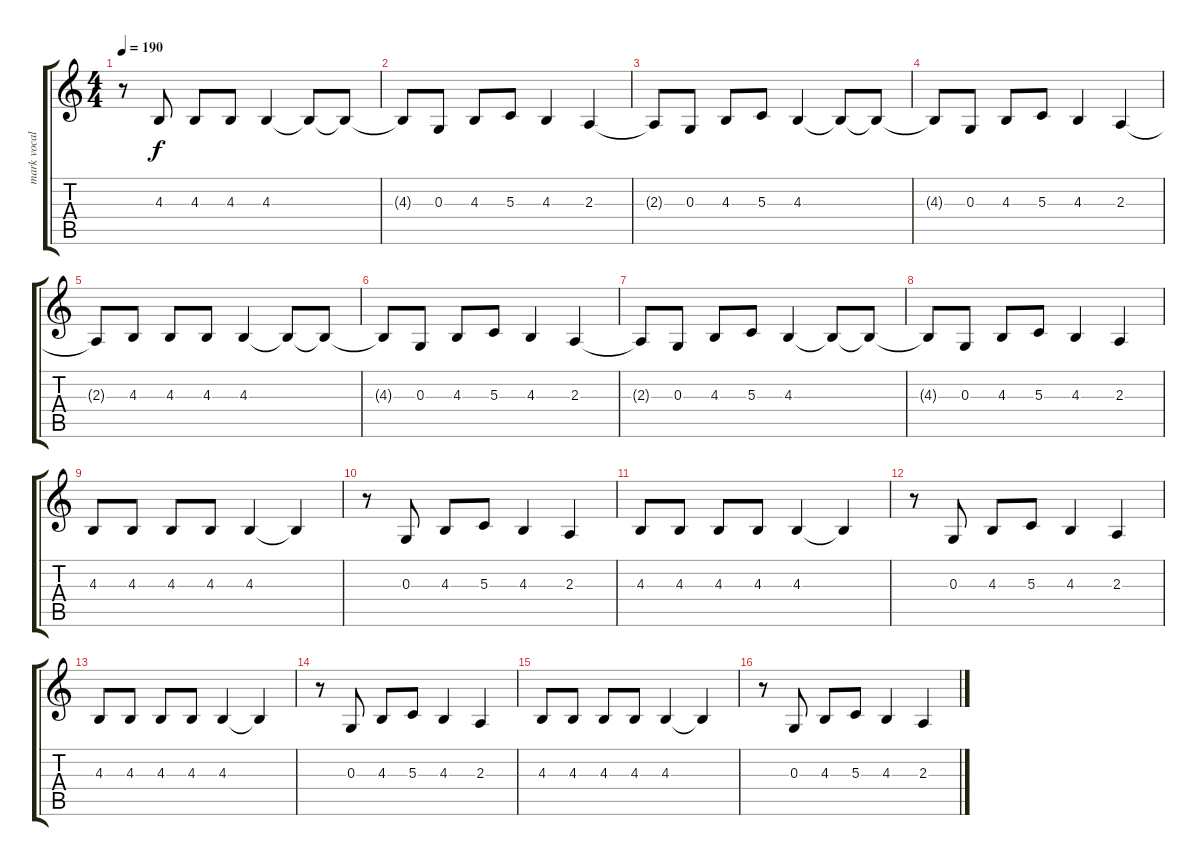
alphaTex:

\track ("mark vocal" "mark vocal") {instrument altosax}
\staff {score tabs}
\tuning (E4 B3 G3 D3 A2 E2) {hide}
\ts (4 4)
\tempo 190
\clef g2
\ks c
r.8{dy f} 4.3.8 4.3.8 4.3.8 4.3.4 4.3{t}.8 4.3{t}.8 |
4.3{t}.8 0.3.8 4.3.8 5.3.8 4.3.4 2.3.4 |
2.3{t}.8 0.3.8 4.3.8 5.3.8 4.3.4 4.3{t}.8 4.3{t}.8 |
4.3{t}.8 0.3.8 4.3.8 5.3.8 4.3.4 2.3.4 |
2.3{t}.8 4.3.8 4.3.8 4.3.8 4.3.4 4.3{t}.8 4.3{t}.8 |
4.3{t}.8 0.3.8 4.3.8 5.3.8 4.3.4 2.3.4 |
2.3{t}.8 0.3.8 4.3.8 5.3.8 4.3.4 4.3{t}.8 4.3{t}.8 |
4.3{t}.8 0.3.8 4.3.8 5.3.8 4.3.4 2.3.4 |
4.3.8{volume 12} 4.3.8 4.3.8 4.3.8 4.3.4 4.3{t}.4 |
r.8 0.3.8 4.3.8 5.3.8 4.3.4 2.3.4 |
4.3.8 4.3.8 4.3.8 4.3.8 4.3.4 4.3{t}.4 |
r.8 0.3.8 4.3.8 5.3.8 4.3.4 2.3.4 |
4.3.8 4.3.8 4.3.8 4.3.8 4.3.4 4.3{t}.4 |
r.8 0.3.8 4.3.8 5.3.8 4.3.4 2.3.4 |
4.3.8 4.3.8 4.3.8 4.3.8 4.3.4 4.3{t}.4 |
r.8 0.3.8 4.3.8 5.3.8 4.3.4 2.3.4
